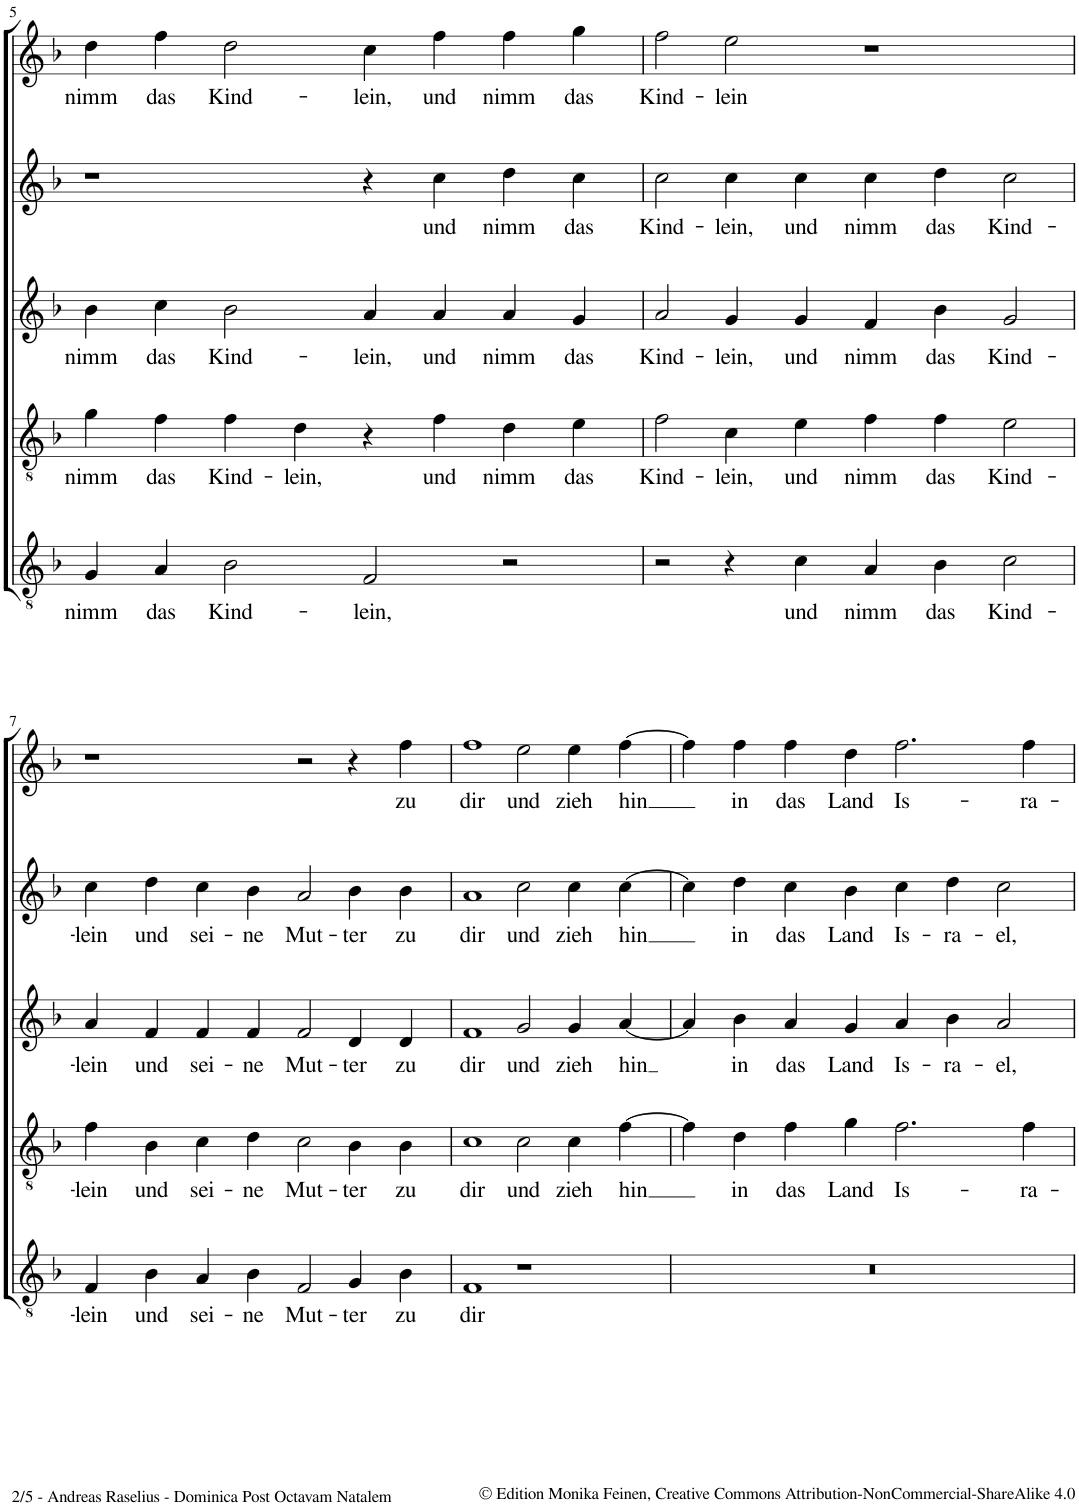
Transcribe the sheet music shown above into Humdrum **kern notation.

**kern	**text	**kern	**text	**kern	**text	**kern	**text	**kern	**text
*part5	*part5	*part4	*part4	*part3	*part3	*part2	*part2	*part1	*part1
*staff5	*staff5	*staff4	*staff4	*staff3	*staff3	*staff2	*staff2	*staff1	*staff1
*I"Bassus	*	*I"Tenor [Hypolydius]	*	*I"Altus	*	*I"Quintus	*	*I"Cantus	*
!!LO:PB:g=z
*clefGv2	*	*clefGv2	*	*clefG2	*	*clefG2	*	*clefG2	*
*k[b-]	*	*k[b-]	*	*k[b-]	*	*k[b-]	*	*k[b-]	*
*M4/2	*	*M4/2	*	*M4/2	*	*M4/2	*	*M4/2	*
*met(c)	*	*met(c)	*	*met(c)	*	*met(c)	*	*met(c)	*
=5	=5	=5	=5	=5	=5	=5	=5	=5	=5
!	!LO:LY:b	!	!LO:LY:b	!	!LO:LY:b	!	!	!	!LO:LY:b
4G/	nimm	4g\	nimm	4b-\	nimm	1r	.	4dd\	nimm
!	!LO:LY:b	!	!LO:LY:b	!	!LO:LY:b	!	!	!	!LO:LY:b
4A/	das	4f\	das	4cc\	das	.	.	4ff\	das
!	!LO:LY:b	!	!LO:LY:b	!	!LO:LY:b	!	!	!	!LO:LY:b
2B-\	Kind-	4f\	Kind-	2b-\	Kind-	.	.	2dd\	Kind-
!	!	!	!LO:LY:b	!	!	!	!	!	!
.	.	4d\	-lein,	.	.	.	.	.	.
!	!LO:LY:b	!	!	!	!LO:LY:b	!	!	!	!LO:LY:b
2F/	-lein,	4r	.	4a/	-lein,	4r	.	4cc\	-lein,
!	!	!	!LO:LY:b	!	!LO:LY:b	!	!LO:LY:b	!	!LO:LY:b
.	.	4f\	und	4a/	und	4cc\	und	4ff\	und
!	!	!	!LO:LY:b	!	!LO:LY:b	!	!LO:LY:b	!	!LO:LY:b
2r	.	4d\	nimm	4a/	nimm	4dd\	nimm	4ff\	nimm
!	!	!	!LO:LY:b	!	!LO:LY:b	!	!LO:LY:b	!	!LO:LY:b
.	.	4e\	das	4g/	das	4cc\	das	4gg\	das
=6	=6	=6	=6	=6	=6	=6	=6	=6	=6
!	!	!	!LO:LY:b	!	!LO:LY:b	!	!LO:LY:b	!	!LO:LY:b
2r	.	2f\	Kind-	2a/	Kind-	2cc\	Kind-	2ff\	Kind-
!	!	!	!LO:LY:b	!	!LO:LY:b	!	!LO:LY:b	!	!LO:LY:b
4r	.	4c\	-lein,	4g/	-lein,	4cc\	-lein,	2ee\	-lein
!	!LO:LY:b	!	!LO:LY:b	!	!LO:LY:b	!	!LO:LY:b	!	!
4c\	und	4e\	und	4g/	und	4cc\	und	.	.
!	!LO:LY:b	!	!LO:LY:b	!	!LO:LY:b	!	!LO:LY:b	!	!
4A/	nimm	4f\	nimm	4f/	nimm	4cc\	nimm	1r	.
!	!LO:LY:b	!	!LO:LY:b	!	!LO:LY:b	!	!LO:LY:b	!	!
4B-\	das	4f\	das	4b-\	das	4dd\	das	.	.
!	!LO:LY:b	!	!LO:LY:b	!	!LO:LY:b	!	!LO:LY:b	!	!
2c\	Kind-	2e\	Kind-	2g/	Kind-	2cc\	Kind-	.	.
!!LO:LB:g=z
=7	=7	=7	=7	=7	=7	=7	=7	=7	=7
!	!LO:LY:b	!	!LO:LY:b	!	!LO:LY:b	!	!LO:LY:b	!	!
4F/	-lein	4f\	-lein	4a/	-lein	4cc\	-lein	1r	.
!	!LO:LY:b	!	!LO:LY:b	!	!LO:LY:b	!	!LO:LY:b	!	!
4B-\	und	4B-\	und	4f/	und	4dd\	und	.	.
!	!LO:LY:b	!	!LO:LY:b	!	!LO:LY:b	!	!LO:LY:b	!	!
4A/	sei-	4c\	sei-	4f/	sei-	4cc\	sei-	.	.
!	!LO:LY:b	!	!LO:LY:b	!	!LO:LY:b	!	!LO:LY:b	!	!
4B-\	-ne	4d\	-ne	4f/	-ne	4b-\	-ne	.	.
!	!LO:LY:b	!	!LO:LY:b	!	!LO:LY:b	!	!LO:LY:b	!	!
2F/	Mut-	2c\	Mut-	2f/	Mut-	2a/	Mut-	2r	.
!	!LO:LY:b	!	!LO:LY:b	!	!LO:LY:b	!	!LO:LY:b	!	!
4G/	-ter	4B-\	-ter	4d/	-ter	4b-\	-ter	4r	.
!	!LO:LY:b	!	!LO:LY:b	!	!LO:LY:b	!	!LO:LY:b	!	!LO:LY:b
4B-\	zu	4B-\	zu	4d/	zu	4b-\	zu	4ff\	zu
=8	=8	=8	=8	=8	=8	=8	=8	=8	=8
!	!LO:LY:b	!	!LO:LY:b	!	!LO:LY:b	!	!LO:LY:b	!	!LO:LY:b
1F	dir	1c	dir	1f	dir	1a	dir	1ff	dir
!	!	!	!LO:LY:b	!	!LO:LY:b	!	!LO:LY:b	!	!LO:LY:b
1r	.	2c\	und	2g/	und	2cc\	und	2ee\	und
!	!	!	!LO:LY:b	!	!LO:LY:b	!	!LO:LY:b	!	!LO:LY:b
.	.	4c\	zieh	4g/	zieh	4cc\	zieh	4ee\	zieh
!	!	!	!LO:LY:b	!	!LO:LY:b	!	!LO:LY:b	!	!LO:LY:b
.	.	[4f\	hin	[4a/	hin	[4cc\	hin	[4ff\	hin
=9	=9	=9	=9	=9	=9	=9	=9	=9	=9
0r	.	4f\]	.	4a/]	.	4cc\]	.	4ff\]	.
!	!	!	!LO:LY:b	!	!LO:LY:b	!	!LO:LY:b	!	!LO:LY:b
.	.	4d\	in	4b-\	in	4dd\	in	4ff\	in
!	!	!	!LO:LY:b	!	!LO:LY:b	!	!LO:LY:b	!	!LO:LY:b
.	.	4f\	das	4a/	das	4cc\	das	4ff\	das
!	!	!	!LO:LY:b	!	!LO:LY:b	!	!LO:LY:b	!	!LO:LY:b
.	.	4g\	Land	4g/	Land	4b-\	Land	4dd\	Land
!	!	!	!LO:LY:b	!	!LO:LY:b	!	!LO:LY:b	!	!LO:LY:b
.	.	2.f\	Is-	4a/	Is-	4cc\	Is-	2.ff\	Is-
!	!	!	!	!	!LO:LY:b	!	!LO:LY:b	!	!
.	.	.	.	4b-\	-ra-	4dd\	-ra-	.	.
!	!	!	!	!	!LO:LY:b	!	!LO:LY:b	!	!
.	.	.	.	2a/	-el,	2cc\	-el,	.	.
!	!	!	!LO:LY:b	!	!	!	!	!	!LO:LY:b
.	.	4f\	-ra-	.	.	.	.	4ff\	-ra-
=	=	=	=	=	=	=	=	=	=
*-	*-	*-	*-	*-	*-	*-	*-	*-	*-
